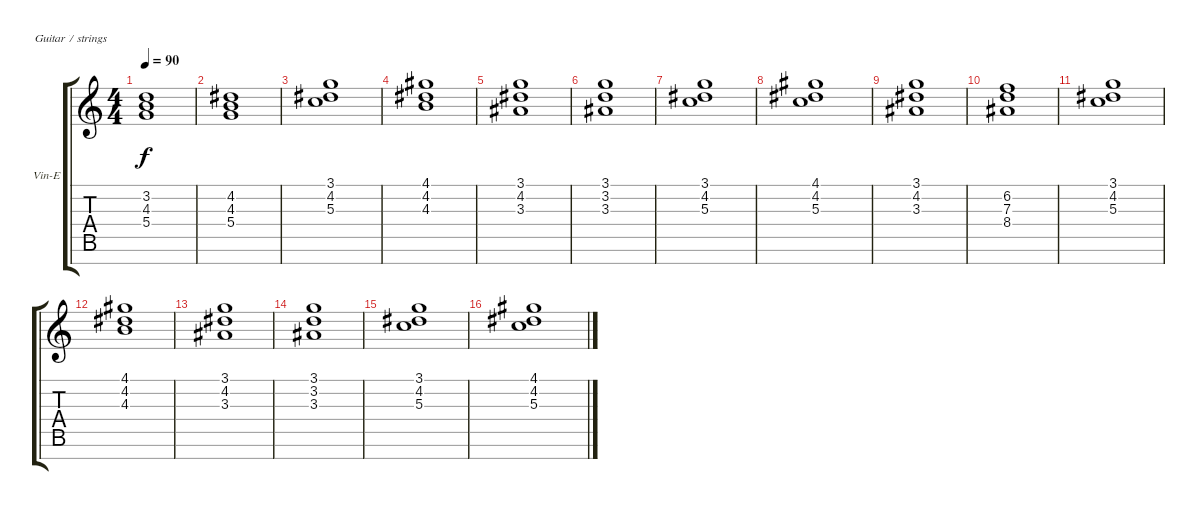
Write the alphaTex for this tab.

\defaultSystemsLayout 4
\bracketExtendMode groupsimilarinstruments
\firstSystemTrackNameOrientation horizontal
\otherSystemsTrackNameOrientation horizontal
\track ("Violin Ensemble" "Vin-E") {instrument electricguitarclean}
\staff {score tabs}
\tuning (E4 B3 G3 D3 A2 E2 B1)
\ts (4 4)
\tempo 90
\clef g2
\ks c
(3.2 4.3 5.4).1{dy f} |
(5.4 4.3 4.2).1 |
(3.1 4.2 5.3).1 |
(4.3 4.2 4.1).1 |
(3.1 4.2 3.3).1 |
(3.3 3.2 3.1).1 |
(3.1 4.2 5.3).1 |
(5.3 4.2 4.1).1 |
(3.1 4.2 3.3).1 |
(6.2 7.3 8.4).1 |
(5.3 4.2 3.1).1 |
(4.1 4.2 4.3).1 |
(3.3 4.2 3.1).1 |
(3.1 3.2 3.3).1 |
(3.1 4.2 5.3).1 |
(5.3 4.2 4.1).1
